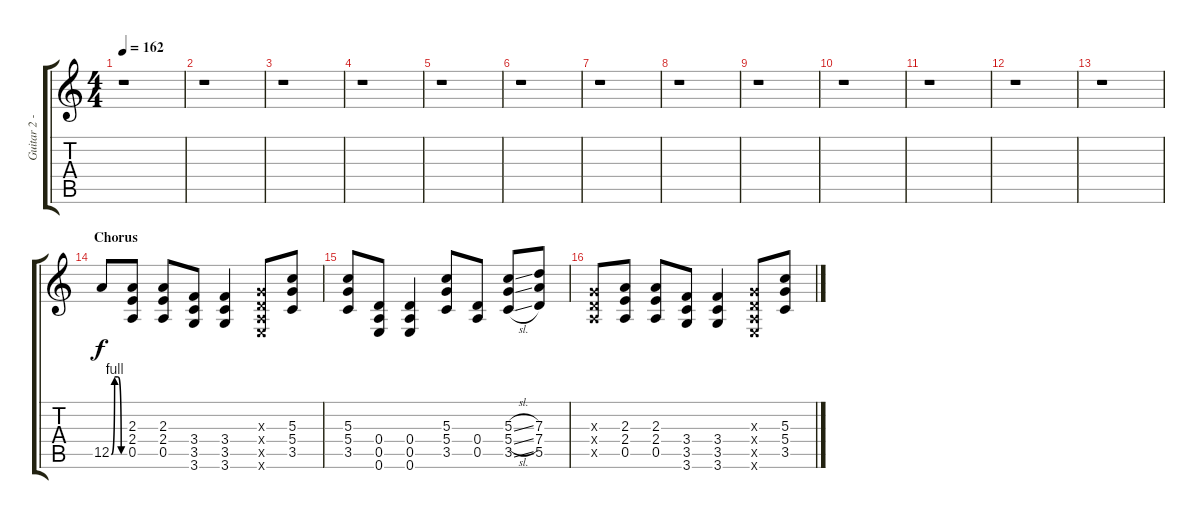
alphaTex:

\track ("Guitar 2 - Lee Gaze" "Guitar 2 -") {instrument overdrivenguitar}
\staff {score tabs}
\tuning (E4 B3 G3 D3 A2 E2) {hide}
\ts (4 4)
\tempo 162
\clef g2
\ks c
r.1{dy f} |
r.1 |
r.1 |
r.1 |
r.1 |
r.1 |
r.1 |
r.1 |
r.1 |
r.1 |
r.1 |
r.1 |
r.1 |
\section ("" "Chorus")
12.5{be (custom 0 0 15 4 30 4 45 0 60 0)}.8 (2.3 2.4 0.5).8 (2.3 2.4 0.5).8 (3.4 3.5 3.6).8 (3.4 3.5 3.6).4 (0.3{x} 0.4{x} 0.5{x} 0.6{x}).8 (5.3 5.4 3.5).8 |
(5.3 5.4 3.5).8 (0.4 0.5 0.6).8 (0.4 0.5 0.6).4 (5.3 5.4 3.5).8 (0.4 0.5).8 (5.3{sl} 5.4{sl} 3.5{sl}).8 (7.3 7.4 5.5).8 |
(0.3{x} 0.4{x} 0.5{x}).8 (2.3 2.4 0.5).8 (2.3 2.4 0.5).8 (3.4 3.5 3.6).8 (3.4 3.5 3.6).4 (0.3{x} 0.4{x} 0.5{x} 0.6{x}).8 (5.3 5.4 3.5).8
